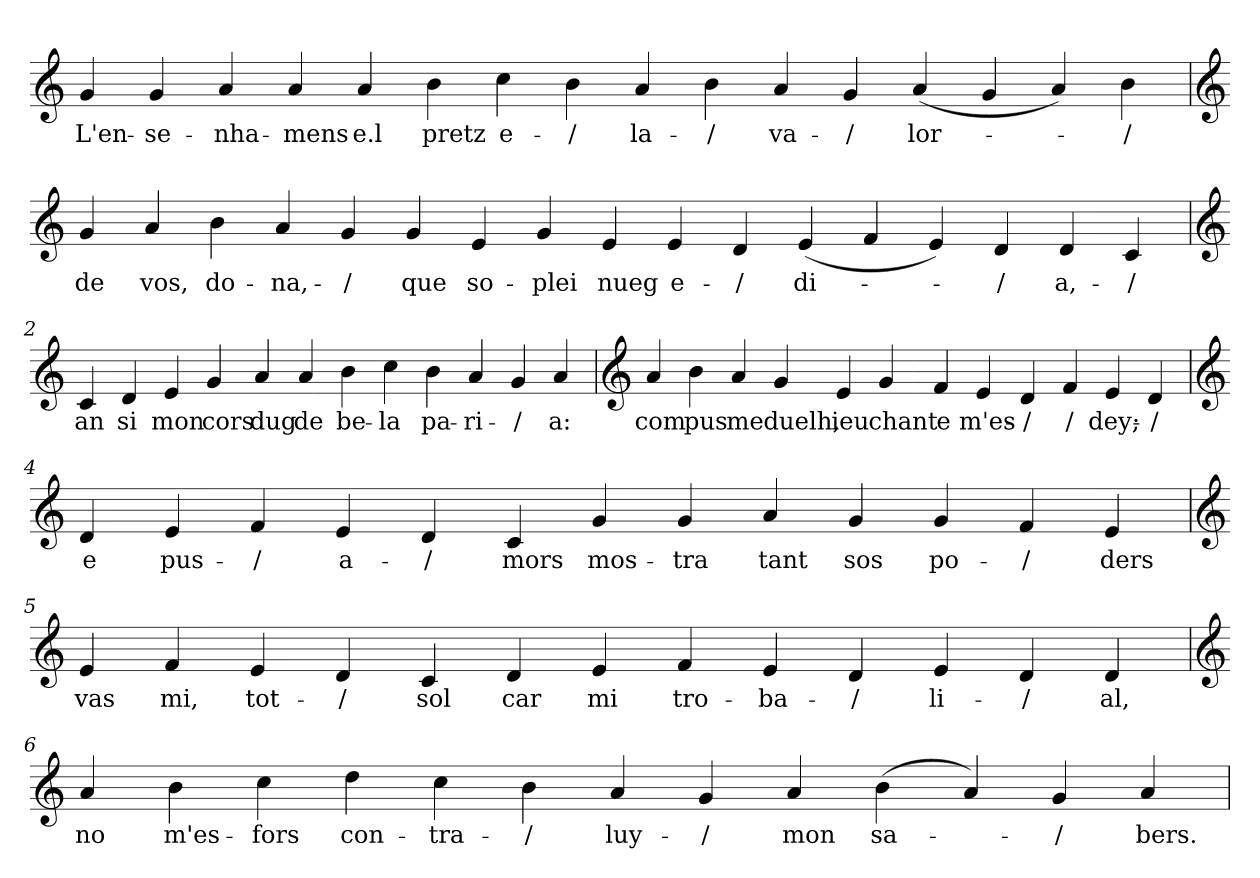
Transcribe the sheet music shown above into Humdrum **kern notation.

**kern	**text
*part1	*part1
*staff1	*staff1
*clefG2	*
=	=
4g	L'en-
4g	-se-
4a	-nha-
4a	-mens
4a	e.l
4b	pretz
4cc	e-
4b	-/
4a	la-
4b	-/
4a	va-
4g	-/
(4a	lor-
4g	.
4a)	.
4b	-/
=1	=1
*clefG2	*
4g	de
4a	vos,
4b	do-
4a	-na,-
4g	-/
4g	que
4e	so-
4g	-plei
4e	nueg
4e	e-
4d	-/
(4e	di-
4f	.
4e)	.
4d	-/
4d	a,-
4c	-/
=2	=2
*clefG2	*
4c	an
4d	si
4e	mon
4g	cors
4a	dug
4a	de
4b	be-
4cc	-la
4b	pa-
4a	-ri-
4g	-/
4a	a:
=3	=3
*clefG2	*
4a	com
4b	pus
4a	me
4g	duelh,
4e	ieu
4g	chant
4f	e
4e	m'es-
4d	-/
4f	/
4e	dey;-
4d	-/
=4	=4
*clefG2	*
4d	e
4e	pus-
4f	-/
4e	a-
4d	-/
4c	mors
4g	mos-
4g	-tra
4a	tant
4g	sos
4g	po-
4f	-/
4e	ders
=5	=5
*clefG2	*
4e	vas
4f	mi,
4e	tot-
4d	-/
4c	sol
4d	car
4e	mi
4f	tro-
4e	-ba-
4d	-/
4e	li-
4d	-/
4d	al,
=6	=6
*clefG2	*
4a	no
4b	m'es-
4cc	-fors
4dd	con-
4cc	-tra-
4b	-/
4a	luy-
4g	-/
4a	mon
(4b	sa-
4a)	.
4g	-/
4a	bers.
=	=
*-	*-
